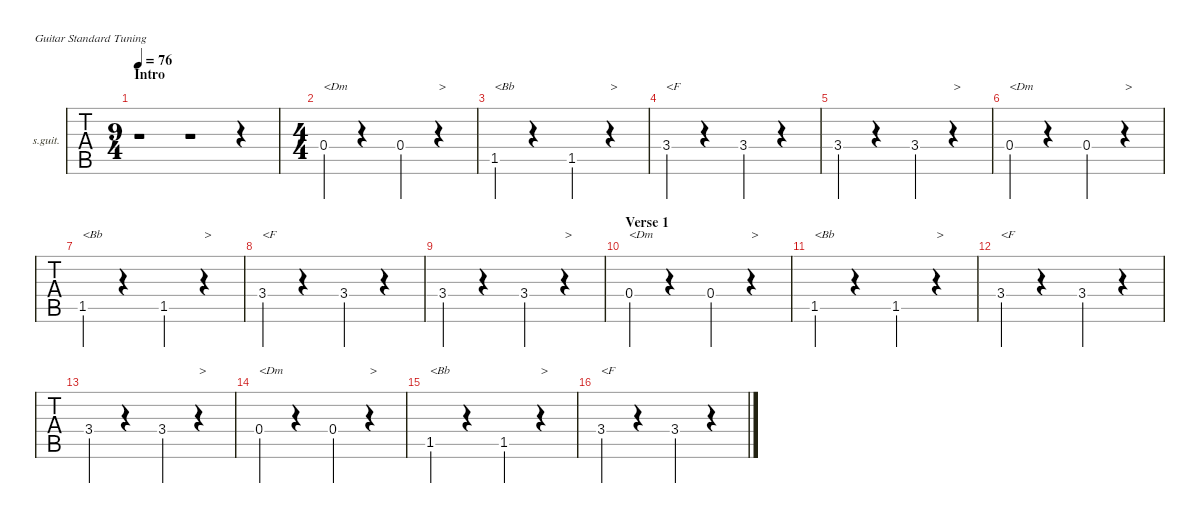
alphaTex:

\defaultSystemsLayout 4
\hideDynamics
\bracketExtendMode nobrackets
\firstSystemTrackNameOrientation horizontal
\track ("basic riff 01" "s.guit.") {instrument acousticguitarsteel}
\staff {tabs}
\tuning (E4 B3 G3 D3 A2 E2)
\ts (9 4)
\section ("" "Intro")
\tempo 76
\clef g2
\ks gminor
r.1{dy mf instrument acousticguitarsteel beam Down} r.1{beam Down} r.4{beam Down} |
\ts (4 4)
0.4{acc forcenatural}.4{txt "<Dm" beam Up} r.4{beam Down} 0.4{acc forcenatural}.4{beam Up} r.4{txt ">" beam Down} |
1.5{lf 2 acc b}.4{txt "<Bb" beam Up} r.4{beam Down} 1.5{acc b}.4{beam Up} r.4{txt ">" beam Down} |
3.4{acc forcenatural}.4{txt "<F" beam Up} r.4{beam Down} 3.4{acc forcenatural}.4{beam Up} r.4{beam Down} |
3.4{acc forcenatural}.4{beam Up} r.4{beam Down} 3.4{acc forcenatural}.4{beam Up} r.4{txt ">" beam Down} |
0.4{acc forcenatural}.4{txt "<Dm" beam Up} r.4{beam Down} 0.4{acc forcenatural}.4{beam Up} r.4{txt ">" beam Down} |
1.5{acc b}.4{txt "<Bb" beam Up} r.4{beam Down} 1.5{acc b}.4{beam Up} r.4{txt ">" beam Down} |
3.4{acc forcenatural}.4{txt "<F" beam Up} r.4{beam Down} 3.4{acc forcenatural}.4{beam Up} r.4{beam Down} |
3.4{acc forcenatural}.4{beam Up} r.4{beam Down} 3.4{acc forcenatural}.4{beam Up} r.4{txt ">" beam Down} |
\section ("" "Verse 1")
0.4{acc forcenatural}.4{txt "<Dm" beam Up} r.4{beam Down} 0.4{acc forcenatural}.4{beam Up} r.4{txt ">" beam Down} |
1.5{acc b}.4{txt "<Bb" beam Up} r.4{beam Down} 1.5{acc b}.4{beam Up} r.4{txt ">" beam Down} |
3.4{acc forcenatural}.4{txt "<F" beam Up} r.4{beam Down} 3.4{acc forcenatural}.4{beam Up} r.4{beam Down} |
3.4{acc forcenatural}.4{beam Up} r.4{beam Down} 3.4{acc forcenatural}.4{beam Up} r.4{txt ">" beam Down} |
0.4{acc forcenatural}.4{txt "<Dm" beam Up} r.4{beam Down} 0.4{acc forcenatural}.4{beam Up} r.4{txt ">" beam Down} |
1.5{acc b}.4{txt "<Bb" beam Up} r.4{beam Down} 1.5{acc b}.4{beam Up} r.4{txt ">" beam Down} |
3.4{acc forcenatural}.4{txt "<F" beam Up} r.4{beam Down} 3.4{acc forcenatural}.4{beam Up} r.4{beam Down}
